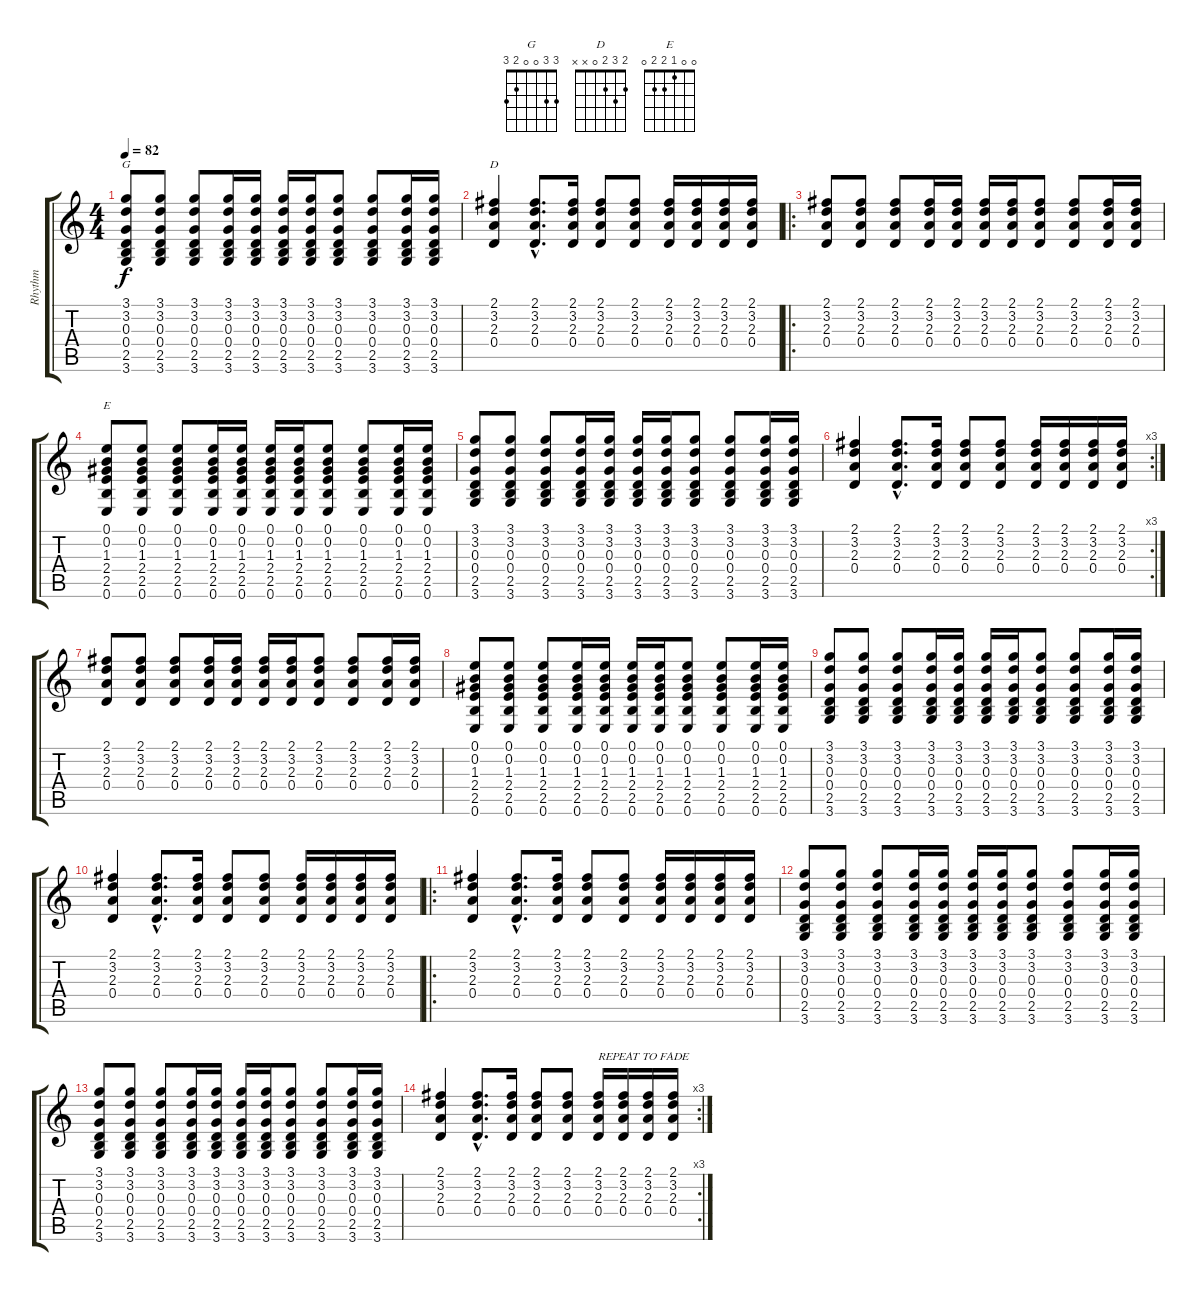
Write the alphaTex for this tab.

\track ("Rhythm" "Rhythm") {instrument acousticguitarsteel}
\staff {score tabs}
\tuning (E4 B3 G3 D3 A2 E2) {hide}
\chord ("G" 3 3 0 0 2 3)
\chord ("D" 2 3 2 0 x x)
\chord ("E" 0 0 1 2 2 0)
\ts (4 4)
\tempo 82
\clef g2
\ks c
(3.1 3.2 0.3 0.4 2.5 3.6).8{ch "G" dy f} (3.1 3.2 0.3 0.4 2.5 3.6).8 (3.1 3.2 0.3 0.4 2.5 3.6).8 (3.1 3.2 0.3 0.4 2.5 3.6).16 (3.1 3.2 0.3 0.4 2.5 3.6).16 (3.1 3.2 0.3 0.4 2.5 3.6).16 (3.1 3.2 0.3 0.4 2.5 3.6).16 (3.1 3.2 0.3 0.4 2.5 3.6).8 (3.1 3.2 0.3 0.4 2.5 3.6).8 (3.1 3.2 0.3 0.4 2.5 3.6).16 (3.1 3.2 0.3 0.4 2.5 3.6).16 |
(2.1 3.2 2.3 0.4).4{ch "D"} (2.1{hac} 3.2{hac} 2.3{hac} 0.4{hac}).8{d} (2.1 3.2 2.3 0.4).16 (2.1 3.2 2.3 0.4).8 (2.1 3.2 2.3 0.4).8 (2.1 3.2 2.3 0.4).16 (2.1 3.2 2.3 0.4).16 (2.1 3.2 2.3 0.4).16 (2.1 3.2 2.3 0.4).16 |
\ro
(2.1 3.2 2.3 0.4).8 (2.1 3.2 2.3 0.4).8 (2.1 3.2 2.3 0.4).8 (2.1 3.2 2.3 0.4).16 (2.1 3.2 2.3 0.4).16 (2.1 3.2 2.3 0.4).16 (2.1 3.2 2.3 0.4).16 (2.1 3.2 2.3 0.4).8 (2.1 3.2 2.3 0.4).8 (2.1 3.2 2.3 0.4).16 (2.1 3.2 2.3 0.4).16 |
(0.1 0.2 1.3 2.4 2.5 0.6).8{ch "E"} (0.1 0.2 1.3 2.4 2.5 0.6).8 (0.1 0.2 1.3 2.4 2.5 0.6).8 (0.1 0.2 1.3 2.4 2.5 0.6).16 (0.1 0.2 1.3 2.4 2.5 0.6).16 (0.1 0.2 1.3 2.4 2.5 0.6).16 (0.1 0.2 1.3 2.4 2.5 0.6).16 (0.1 0.2 1.3 2.4 2.5 0.6).8 (0.1 0.2 1.3 2.4 2.5 0.6).8 (0.1 0.2 1.3 2.4 2.5 0.6).16 (0.1 0.2 1.3 2.4 2.5 0.6).16 |
(3.1 3.2 0.3 0.4 2.5 3.6).8 (3.1 3.2 0.3 0.4 2.5 3.6).8 (3.1 3.2 0.3 0.4 2.5 3.6).8 (3.1 3.2 0.3 0.4 2.5 3.6).16 (3.1 3.2 0.3 0.4 2.5 3.6).16 (3.1 3.2 0.3 0.4 2.5 3.6).16 (3.1 3.2 0.3 0.4 2.5 3.6).16 (3.1 3.2 0.3 0.4 2.5 3.6).8 (3.1 3.2 0.3 0.4 2.5 3.6).8 (3.1 3.2 0.3 0.4 2.5 3.6).16 (3.1 3.2 0.3 0.4 2.5 3.6).16 |
\rc 3
(2.1 3.2 2.3 0.4).4 (2.1{hac} 3.2{hac} 2.3{hac} 0.4{hac}).8{d} (2.1 3.2 2.3 0.4).16 (2.1 3.2 2.3 0.4).8 (2.1 3.2 2.3 0.4).8 (2.1 3.2 2.3 0.4).16 (2.1 3.2 2.3 0.4).16 (2.1 3.2 2.3 0.4).16 (2.1 3.2 2.3 0.4).16 |
(2.1 3.2 2.3 0.4).8 (2.1 3.2 2.3 0.4).8 (2.1 3.2 2.3 0.4).8 (2.1 3.2 2.3 0.4).16 (2.1 3.2 2.3 0.4).16 (2.1 3.2 2.3 0.4).16 (2.1 3.2 2.3 0.4).16 (2.1 3.2 2.3 0.4).8 (2.1 3.2 2.3 0.4).8 (2.1 3.2 2.3 0.4).16 (2.1 3.2 2.3 0.4).16 |
(0.1 0.2 1.3 2.4 2.5 0.6).8 (0.1 0.2 1.3 2.4 2.5 0.6).8 (0.1 0.2 1.3 2.4 2.5 0.6).8 (0.1 0.2 1.3 2.4 2.5 0.6).16 (0.1 0.2 1.3 2.4 2.5 0.6).16 (0.1 0.2 1.3 2.4 2.5 0.6).16 (0.1 0.2 1.3 2.4 2.5 0.6).16 (0.1 0.2 1.3 2.4 2.5 0.6).8 (0.1 0.2 1.3 2.4 2.5 0.6).8 (0.1 0.2 1.3 2.4 2.5 0.6).16 (0.1 0.2 1.3 2.4 2.5 0.6).16 |
(3.1 3.2 0.3 0.4 2.5 3.6).8 (3.1 3.2 0.3 0.4 2.5 3.6).8 (3.1 3.2 0.3 0.4 2.5 3.6).8 (3.1 3.2 0.3 0.4 2.5 3.6).16 (3.1 3.2 0.3 0.4 2.5 3.6).16 (3.1 3.2 0.3 0.4 2.5 3.6).16 (3.1 3.2 0.3 0.4 2.5 3.6).16 (3.1 3.2 0.3 0.4 2.5 3.6).8 (3.1 3.2 0.3 0.4 2.5 3.6).8 (3.1 3.2 0.3 0.4 2.5 3.6).16 (3.1 3.2 0.3 0.4 2.5 3.6).16 |
(2.1 3.2 2.3 0.4).4 (2.1{hac} 3.2{hac} 2.3{hac} 0.4{hac}).8{d} (2.1 3.2 2.3 0.4).16 (2.1 3.2 2.3 0.4).8 (2.1 3.2 2.3 0.4).8 (2.1 3.2 2.3 0.4).16 (2.1 3.2 2.3 0.4).16 (2.1 3.2 2.3 0.4).16 (2.1 3.2 2.3 0.4).16 |
\ro
(2.1 3.2 2.3 0.4).4 (2.1{hac} 3.2{hac} 2.3{hac} 0.4{hac}).8{d} (2.1 3.2 2.3 0.4).16 (2.1 3.2 2.3 0.4).8 (2.1 3.2 2.3 0.4).8 (2.1 3.2 2.3 0.4).16 (2.1 3.2 2.3 0.4).16 (2.1 3.2 2.3 0.4).16 (2.1 3.2 2.3 0.4).16 |
(3.1 3.2 0.3 0.4 2.5 3.6).8 (3.1 3.2 0.3 0.4 2.5 3.6).8 (3.1 3.2 0.3 0.4 2.5 3.6).8 (3.1 3.2 0.3 0.4 2.5 3.6).16 (3.1 3.2 0.3 0.4 2.5 3.6).16 (3.1 3.2 0.3 0.4 2.5 3.6).16 (3.1 3.2 0.3 0.4 2.5 3.6).16 (3.1 3.2 0.3 0.4 2.5 3.6).8 (3.1 3.2 0.3 0.4 2.5 3.6).8 (3.1 3.2 0.3 0.4 2.5 3.6).16 (3.1 3.2 0.3 0.4 2.5 3.6).16 |
(3.1 3.2 0.3 0.4 2.5 3.6).8 (3.1 3.2 0.3 0.4 2.5 3.6).8 (3.1 3.2 0.3 0.4 2.5 3.6).8 (3.1 3.2 0.3 0.4 2.5 3.6).16 (3.1 3.2 0.3 0.4 2.5 3.6).16 (3.1 3.2 0.3 0.4 2.5 3.6).16 (3.1 3.2 0.3 0.4 2.5 3.6).16 (3.1 3.2 0.3 0.4 2.5 3.6).8 (3.1 3.2 0.3 0.4 2.5 3.6).8 (3.1 3.2 0.3 0.4 2.5 3.6).16 (3.1 3.2 0.3 0.4 2.5 3.6).16 |
\rc 3
(2.1 3.2 2.3 0.4).4 (2.1{hac} 3.2{hac} 2.3{hac} 0.4{hac}).8{d} (2.1 3.2 2.3 0.4).16 (2.1 3.2 2.3 0.4).8 (2.1 3.2 2.3 0.4).8 (2.1 3.2 2.3 0.4).16{txt "REPEAT TO FADE"} (2.1 3.2 2.3 0.4).16 (2.1 3.2 2.3 0.4).16 (2.1 3.2 2.3 0.4).16
